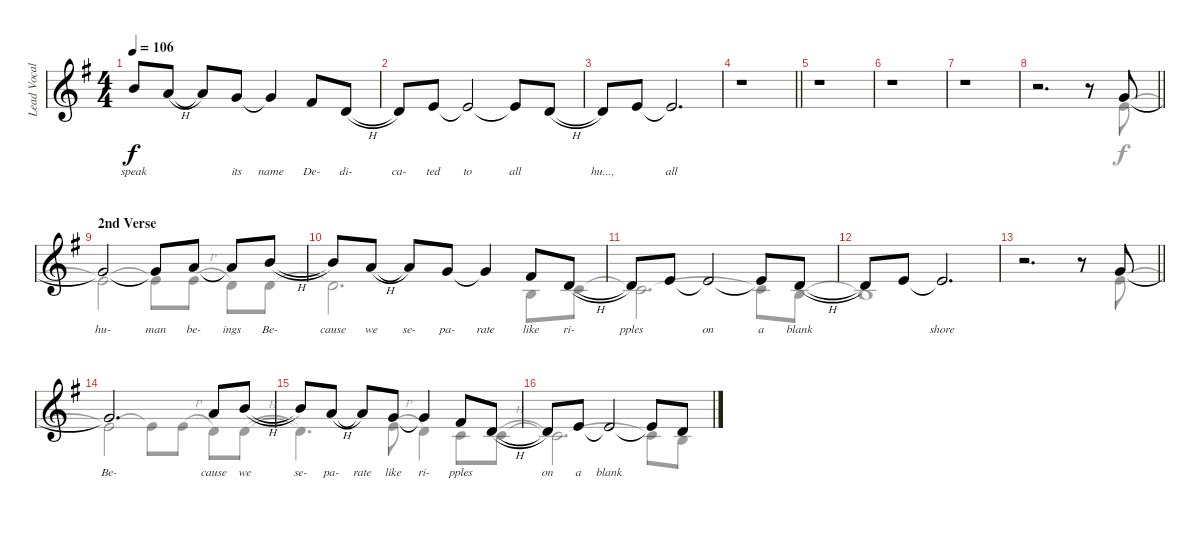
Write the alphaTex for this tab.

\track ("Lead Vocals" "Lead Vocal") {instrument synthvoice}
\staff {score}
\tuning (E4 B3 G3 D3 A2 E2) {hide}
\voice
\ts (4 4)
\tempo 106
\clef g2
\ks eminor
7.1{t}.8{lyrics (0 "speak") lyrics (1 "") lyrics (2 "") lyrics (3 "") lyrics (4 "") dy f} 5.1{h}.8{lyrics (0 "") lyrics (1 "") lyrics (2 "") lyrics (3 "") lyrics (4 "")} 5.1{t}.8{lyrics (0 "") lyrics (1 "") lyrics (2 "") lyrics (3 "") lyrics (4 "")} 3.1.8{lyrics (0 "its") lyrics (1 "") lyrics (2 "") lyrics (3 "") lyrics (4 "")} 3.1{t}.4{lyrics (0 "name") lyrics (1 "") lyrics (2 "") lyrics (3 "") lyrics (4 "")} 2.1.8{lyrics (0 "De-") lyrics (1 "") lyrics (2 "") lyrics (3 "") lyrics (4 "")} 3.2{h}.8{lyrics (0 "di-") lyrics (1 "") lyrics (2 "") lyrics (3 "") lyrics (4 "")} |
3.2{t}.8{lyrics (0 "ca-") lyrics (1 "") lyrics (2 "") lyrics (3 "") lyrics (4 "")} 5.2.8{lyrics (0 "ted") lyrics (1 "") lyrics (2 "") lyrics (3 "") lyrics (4 "")} 5.2{t}.2{lyrics (0 "to") lyrics (1 "") lyrics (2 "") lyrics (3 "") lyrics (4 "")} 5.2{t}.8{lyrics (0 "all") lyrics (1 "") lyrics (2 "") lyrics (3 "") lyrics (4 "")} 3.2{h}.8{lyrics (0 "") lyrics (1 "") lyrics (2 "") lyrics (3 "") lyrics (4 "")} |
3.2{t}.8{lyrics (0 "hu...,") lyrics (1 "") lyrics (2 "") lyrics (3 "") lyrics (4 "")} 5.2.8{lyrics (0 "") lyrics (1 "") lyrics (2 "") lyrics (3 "") lyrics (4 "")} 5.2{t}.2{d lyrics (0 "all") lyrics (1 "") lyrics (2 "") lyrics (3 "") lyrics (4 "")} |
\barLineRight lightlight
r.1 |
r.1 |
r.1 |
r.1 |
\barLineRight lightlight
r.2{d} r.8 3.1.8{lyrics (0 "") lyrics (1 "") lyrics (2 "") lyrics (3 "") lyrics (4 "")} |
\section ("" "2nd Verse")
3.1{t}.2{lyrics (0 "hu-") lyrics (1 "") lyrics (2 "") lyrics (3 "") lyrics (4 "")} 3.1{t}.8{lyrics (0 "man") lyrics (1 "") lyrics (2 "") lyrics (3 "") lyrics (4 "")} 5.1.8{lyrics (0 "be-") lyrics (1 "") lyrics (2 "") lyrics (3 "") lyrics (4 "")} 5.1{t}.8{lyrics (0 "ings") lyrics (1 "") lyrics (2 "") lyrics (3 "") lyrics (4 "")} 7.1{h}.8{lyrics (0 "Be-") lyrics (1 "") lyrics (2 "") lyrics (3 "") lyrics (4 "")} |
7.1{t}.8{lyrics (0 "cause") lyrics (1 "") lyrics (2 "") lyrics (3 "") lyrics (4 "")} 5.1{h}.8{lyrics (0 "we") lyrics (1 "") lyrics (2 "") lyrics (3 "") lyrics (4 "")} 5.1{t}.8{lyrics (0 "se-") lyrics (1 "") lyrics (2 "") lyrics (3 "") lyrics (4 "")} 3.1.8{lyrics (0 "pa-") lyrics (1 "") lyrics (2 "") lyrics (3 "") lyrics (4 "")} 3.1{t}.4{lyrics (0 "rate") lyrics (1 "") lyrics (2 "") lyrics (3 "") lyrics (4 "")} 2.1.8{lyrics (0 "like") lyrics (1 "") lyrics (2 "") lyrics (3 "") lyrics (4 "")} 3.2{h}.8{lyrics (0 "ri-") lyrics (1 "") lyrics (2 "") lyrics (3 "") lyrics (4 "")} |
3.2{t}.8{lyrics (0 "pples") lyrics (1 "") lyrics (2 "") lyrics (3 "") lyrics (4 "")} 5.2.8{lyrics (0 "") lyrics (1 "") lyrics (2 "") lyrics (3 "") lyrics (4 "")} 5.2{t}.2{lyrics (0 "on") lyrics (1 "") lyrics (2 "") lyrics (3 "") lyrics (4 "")} 5.2{t}.8{lyrics (0 "a") lyrics (1 "") lyrics (2 "") lyrics (3 "") lyrics (4 "")} 3.2{h}.8{lyrics (0 "blank") lyrics (1 "") lyrics (2 "") lyrics (3 "") lyrics (4 "")} |
3.2{t}.8{lyrics (0 "") lyrics (1 "") lyrics (2 "") lyrics (3 "") lyrics (4 "")} 5.2.8{lyrics (0 "") lyrics (1 "") lyrics (2 "") lyrics (3 "") lyrics (4 "")} 5.2{t}.2{d lyrics (0 "shore") lyrics (1 "") lyrics (2 "") lyrics (3 "") lyrics (4 "")} |
\barLineRight lightlight
r.2{d} r.8 3.1.8{lyrics (0 "") lyrics (1 "") lyrics (2 "") lyrics (3 "") lyrics (4 "")} |
3.1{t}.2{d lyrics (0 "Be-") lyrics (1 "") lyrics (2 "") lyrics (3 "") lyrics (4 "")} 5.1.8{lyrics (0 "cause") lyrics (1 "") lyrics (2 "") lyrics (3 "") lyrics (4 "")} 7.1{h}.8{lyrics (0 "we") lyrics (1 "") lyrics (2 "") lyrics (3 "") lyrics (4 "")} |
7.1{t}.8{lyrics (0 "se-") lyrics (1 "") lyrics (2 "") lyrics (3 "") lyrics (4 "")} 5.1{h}.8{lyrics (0 "pa-") lyrics (1 "") lyrics (2 "") lyrics (3 "") lyrics (4 "")} 5.1{t}.8{lyrics (0 "rate") lyrics (1 "") lyrics (2 "") lyrics (3 "") lyrics (4 "")} 3.1.8{lyrics (0 "like") lyrics (1 "") lyrics (2 "") lyrics (3 "") lyrics (4 "")} 3.1{t}.4{lyrics (0 "ri-") lyrics (1 "") lyrics (2 "") lyrics (3 "") lyrics (4 "")} 2.1.8{lyrics (0 "pples") lyrics (1 "") lyrics (2 "") lyrics (3 "") lyrics (4 "")} 3.2{h}.8{lyrics (0 "") lyrics (1 "") lyrics (2 "") lyrics (3 "") lyrics (4 "")} |
3.2{t}.8{lyrics (0 "on") lyrics (1 "") lyrics (2 "") lyrics (3 "") lyrics (4 "")} 5.2.8{lyrics (0 "a") lyrics (1 "") lyrics (2 "") lyrics (3 "") lyrics (4 "")} 5.2{t}.2{lyrics (0 "blank") lyrics (1 "") lyrics (2 "") lyrics (3 "") lyrics (4 "")} 5.2{t}.8{lyrics (0 "") lyrics (1 "") lyrics (2 "") lyrics (3 "") lyrics (4 "")} 3.2{h}.8{lyrics (0 "") lyrics (1 "") lyrics (2 "") lyrics (3 "") lyrics (4 "")}
\voice
\clef g2
\ottava regular
\simile none
\ks eminor
|
|
|
\barLineRight lightlight
|
|
|
|
\barLineRight lightlight
r.2{d} r.8 5.2.8 |
5.2{t}.2 5.2{t}.8 5.2{h}.8 3.2.8 3.2.8 |
3.2{t}.2{d} 4.3.8 5.3.8 |
5.3{t}.2{d} 5.3{t}.8 4.3.8 |
4.3{t}.1 |
\barLineRight lightlight
r.2{d} r.8 5.2.8 |
5.2{t}.2 5.2{t}.8 5.2{h}.8 3.2.8 3.2{h}.8 |
3.2{t}.4{d} 5.2{h}.8 3.2.4 5.3.8 5.3{h}.8 |
5.3{t}.2{d} 5.3{t}.8 4.3.8
